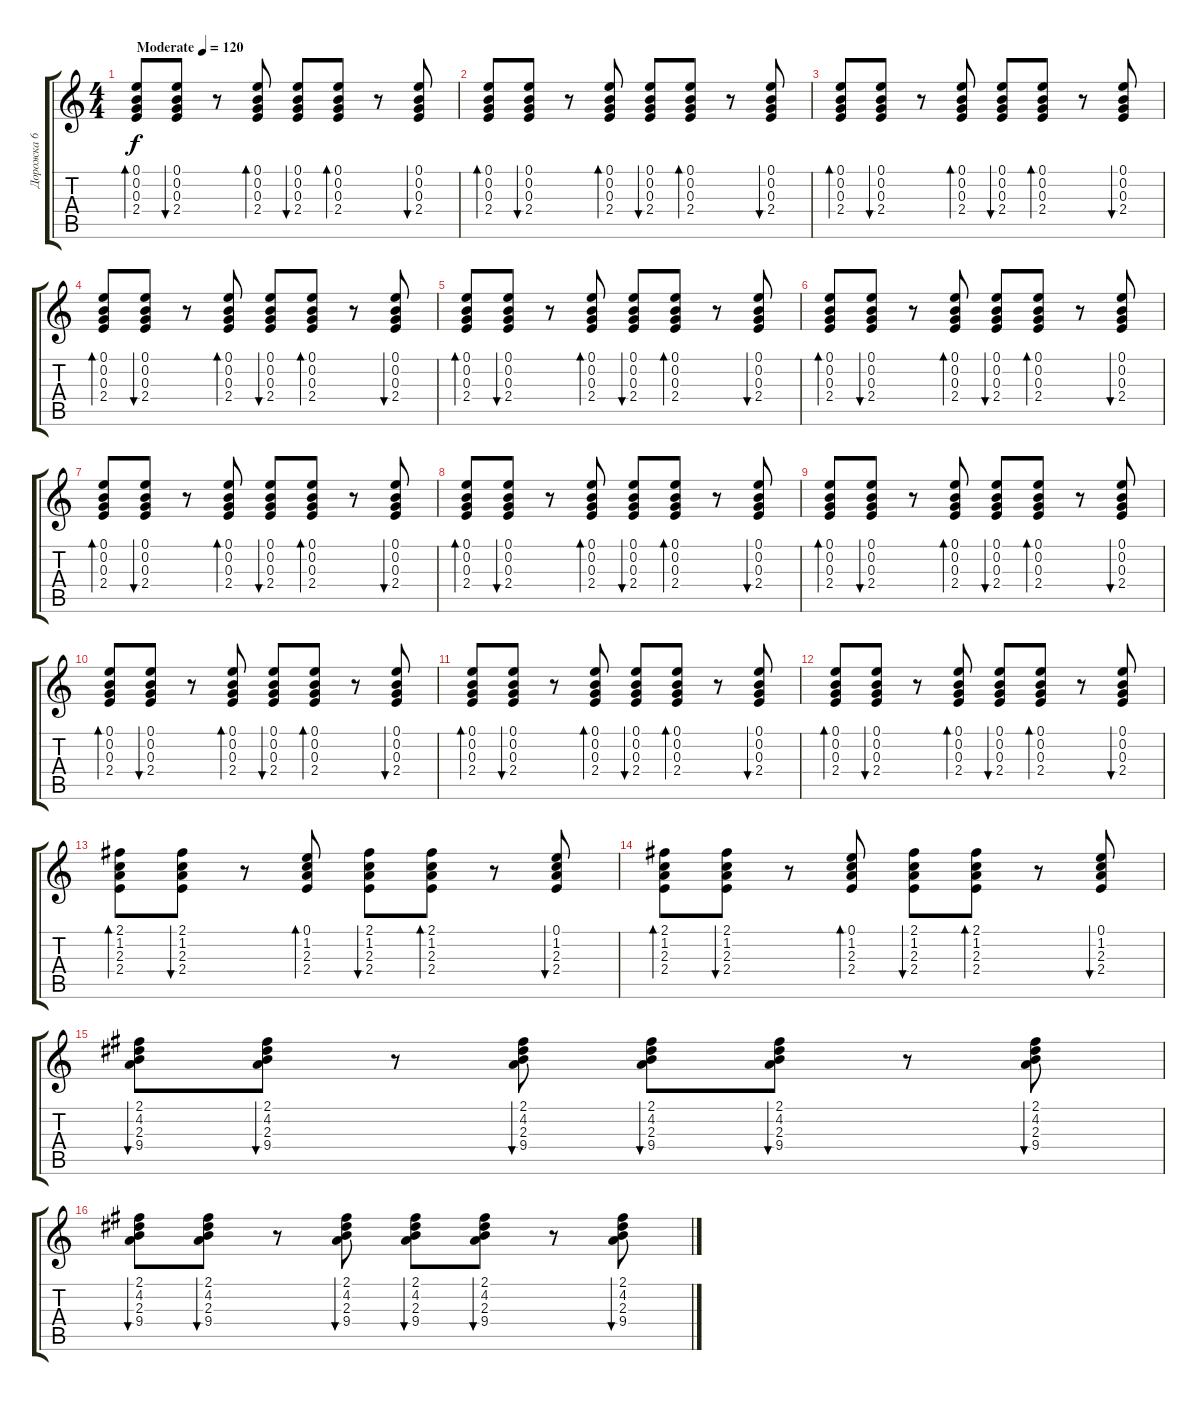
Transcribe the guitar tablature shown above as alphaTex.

\track ("Дорожка 6" "Дорожка 6") {instrument electricguitarclean}
\staff {score tabs}
\tuning (E4 B3 G3 D3 A2 E2) {hide}
\ts (4 4)
\tempo (120 "Moderate")
\clef g2
\ks c
(0.1 0.2 0.3 2.4).8{bd 60 dy f instrument electricguitarclean} (0.1 0.2 0.3 2.4).8{bu 60} r.8 (0.1 0.2 0.3 2.4).8{bd 60} (0.1 0.2 0.3 2.4).8{bu 60} (0.1 0.2 0.3 2.4).8{bd 60} r.8 (0.1 0.2 0.3 2.4).8{bu 60} |
(0.1 0.2 0.3 2.4).8{bd 60} (0.1 0.2 0.3 2.4).8{bu 60} r.8 (0.1 0.2 0.3 2.4).8{bd 60} (0.1 0.2 0.3 2.4).8{bu 60} (0.1 0.2 0.3 2.4).8{bd 60} r.8 (0.1 0.2 0.3 2.4).8{bu 60} |
(0.1 0.2 0.3 2.4).8{bd 60} (0.1 0.2 0.3 2.4).8{bu 60} r.8 (0.1 0.2 0.3 2.4).8{bd 60} (0.1 0.2 0.3 2.4).8{bu 60} (0.1 0.2 0.3 2.4).8{bd 60} r.8 (0.1 0.2 0.3 2.4).8{bu 60} |
(0.1 0.2 0.3 2.4).8{bd 60} (0.1 0.2 0.3 2.4).8{bu 60} r.8 (0.1 0.2 0.3 2.4).8{bd 60} (0.1 0.2 0.3 2.4).8{bu 60} (0.1 0.2 0.3 2.4).8{bd 60} r.8 (0.1 0.2 0.3 2.4).8{bu 60} |
(0.1 0.2 0.3 2.4).8{bd 60} (0.1 0.2 0.3 2.4).8{bu 60} r.8 (0.1 0.2 0.3 2.4).8{bd 60} (0.1 0.2 0.3 2.4).8{bu 60} (0.1 0.2 0.3 2.4).8{bd 60} r.8 (0.1 0.2 0.3 2.4).8{bu 60} |
(0.1 0.2 0.3 2.4).8{bd 60} (0.1 0.2 0.3 2.4).8{bu 60} r.8 (0.1 0.2 0.3 2.4).8{bd 60} (0.1 0.2 0.3 2.4).8{bu 60} (0.1 0.2 0.3 2.4).8{bd 60} r.8 (0.1 0.2 0.3 2.4).8{bu 60} |
(0.1 0.2 0.3 2.4).8{bd 60} (0.1 0.2 0.3 2.4).8{bu 60} r.8 (0.1 0.2 0.3 2.4).8{bd 60} (0.1 0.2 0.3 2.4).8{bu 60} (0.1 0.2 0.3 2.4).8{bd 60} r.8 (0.1 0.2 0.3 2.4).8{bu 60} |
(0.1 0.2 0.3 2.4).8{bd 60} (0.1 0.2 0.3 2.4).8{bu 60} r.8 (0.1 0.2 0.3 2.4).8{bd 60} (0.1 0.2 0.3 2.4).8{bu 60} (0.1 0.2 0.3 2.4).8{bd 60} r.8 (0.1 0.2 0.3 2.4).8{bu 60} |
(0.1 0.2 0.3 2.4).8{bd 60} (0.1 0.2 0.3 2.4).8{bu 60} r.8 (0.1 0.2 0.3 2.4).8{bd 60} (0.1 0.2 0.3 2.4).8{bu 60} (0.1 0.2 0.3 2.4).8{bd 60} r.8 (0.1 0.2 0.3 2.4).8{bu 60} |
(0.1 0.2 0.3 2.4).8{bd 60} (0.1 0.2 0.3 2.4).8{bu 60} r.8 (0.1 0.2 0.3 2.4).8{bd 60} (0.1 0.2 0.3 2.4).8{bu 60} (0.1 0.2 0.3 2.4).8{bd 60} r.8 (0.1 0.2 0.3 2.4).8{bu 60} |
(0.1 0.2 0.3 2.4).8{bd 60} (0.1 0.2 0.3 2.4).8{bu 60} r.8 (0.1 0.2 0.3 2.4).8{bd 60} (0.1 0.2 0.3 2.4).8{bu 60} (0.1 0.2 0.3 2.4).8{bd 60} r.8 (0.1 0.2 0.3 2.4).8{bu 60} |
(0.1 0.2 0.3 2.4).8{bd 60} (0.1 0.2 0.3 2.4).8{bu 60} r.8 (0.1 0.2 0.3 2.4).8{bd 60} (0.1 0.2 0.3 2.4).8{bu 60} (0.1 0.2 0.3 2.4).8{bd 60} r.8 (0.1 0.2 0.3 2.4).8{bu 60} |
(2.1 1.2 2.3 2.4).8{bd 60} (2.1 1.2 2.3 2.4).8{bu 60} r.8 (0.1 1.2 2.3 2.4).8{bd 60} (2.1 1.2 2.3 2.4).8{bu 60} (2.1 1.2 2.3 2.4).8{bd 60} r.8 (0.1 1.2 2.3 2.4).8{bu 60} |
(2.1 1.2 2.3 2.4).8{bd 60} (2.1 1.2 2.3 2.4).8{bu 60} r.8 (0.1 1.2 2.3 2.4).8{bd 60} (2.1 1.2 2.3 2.4).8{bu 60} (2.1 1.2 2.3 2.4).8{bd 60} r.8 (0.1 1.2 2.3 2.4).8{bu 60} |
(2.1 4.2 2.3 9.4).8{bu 60} (2.1 4.2 2.3 9.4).8{bu 60} r.8 (2.1 4.2 2.3 9.4).8{bu 60} (2.1 4.2 2.3 9.4).8{bu 60} (2.1 4.2 2.3 9.4).8{bu 60} r.8 (2.1 4.2 2.3 9.4).8{bu 60} |
(2.1 4.2 2.3 9.4).8{bu 60} (2.1 4.2 2.3 9.4).8{bu 60} r.8 (2.1 4.2 2.3 9.4).8{bu 60} (2.1 4.2 2.3 9.4).8{bu 60} (2.1 4.2 2.3 9.4).8{bu 60} r.8 (2.1 4.2 2.3 9.4).8{bu 60}
